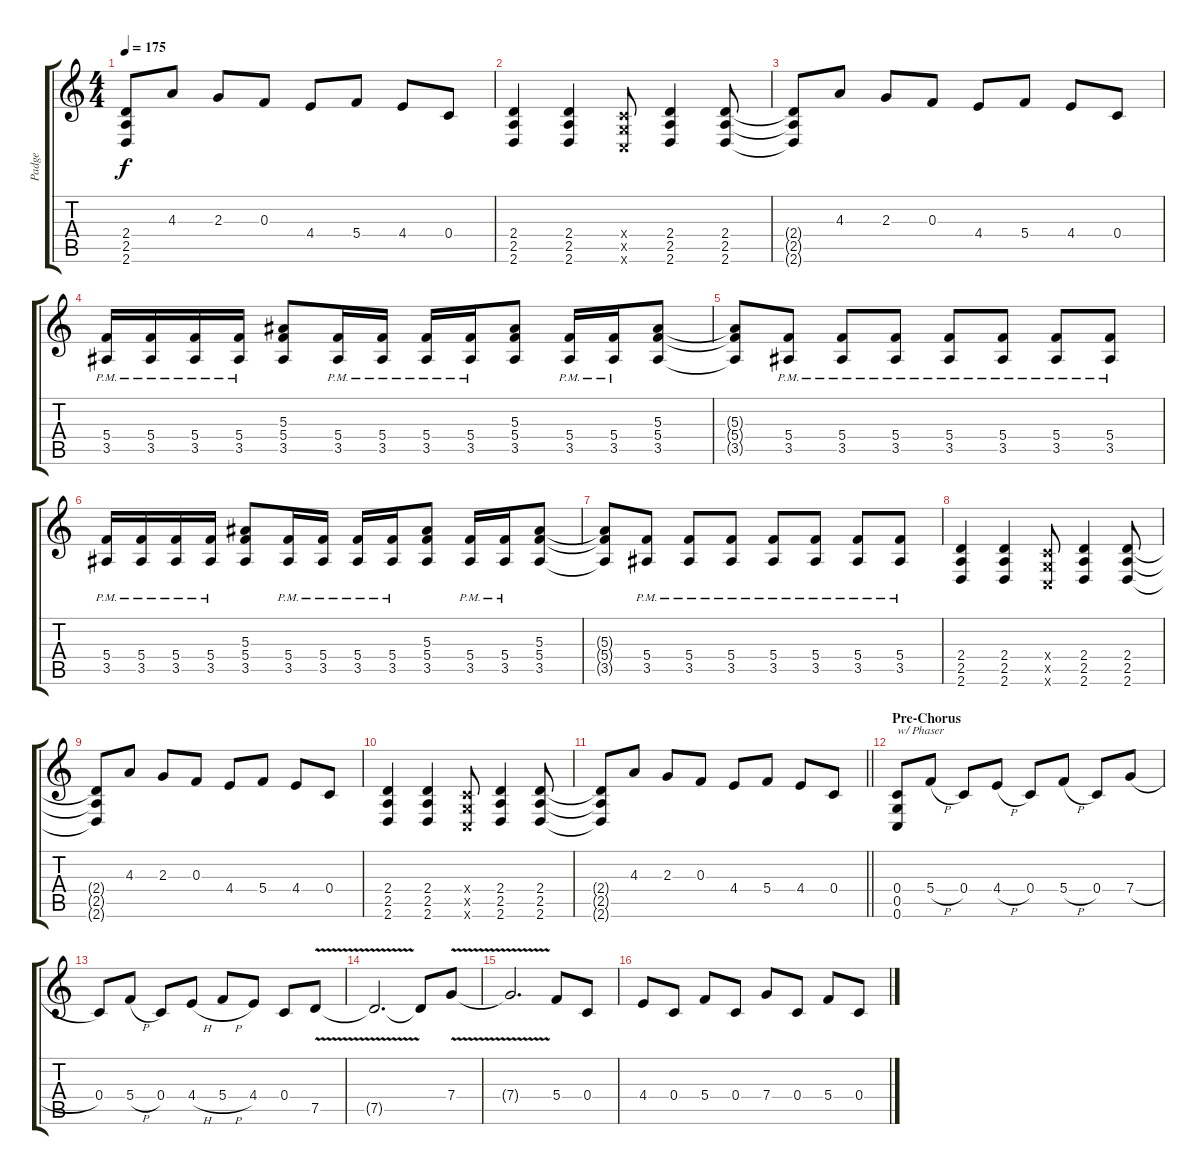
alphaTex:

\track ("Padge" "Padge") {instrument overdrivenguitar}
\staff {score tabs}
\tuning (D4 A3 F3 C3 G2 C2) {hide}
\ts (4 4)
\tempo 175
\clef g2
\ks c
(2.4{t} 2.5{t} 2.6{t}).8{dy f} 4.3.8 2.3.8 0.3.8 4.4.8 5.4.8 4.4.8 0.4.8 |
(2.4 2.5 2.6).4 (2.4 2.5 2.6).4 (0.4{x} 0.5{x} 0.6{x}).8 (2.4 2.5 2.6).4 (2.4 2.5 2.6).8 |
(2.4{t} 2.5{t} 2.6{t}).8 4.3.8 2.3.8 0.3.8 4.4.8 5.4.8 4.4.8 0.4.8 |
(5.4{pm} 3.5{pm}).16 (5.4{pm} 3.5{pm}).16 (5.4{pm} 3.5{pm}).16 (5.4{pm} 3.5{pm}).16 (5.3 5.4 3.5).8 (5.4{pm} 3.5{pm}).16 (5.4{pm} 3.5{pm}).16 (5.4{pm} 3.5{pm}).16 (5.4{pm} 3.5{pm}).16 (5.3 5.4 3.5).8 (5.4{pm} 3.5{pm}).16 (5.4{pm} 3.5).16 (5.3 5.4 3.5).8 |
(5.3{t} 5.4{t} 3.5{t}).8 (5.4{pm} 3.5{pm}).8 (5.4{pm} 3.5{pm}).8 (5.4{pm} 3.5{pm}).8 (5.4{pm} 3.5{pm}).8 (5.4{pm} 3.5{pm}).8 (5.4{pm} 3.5{pm}).8 (5.4{pm} 3.5{pm}).8 |
(5.4{pm} 3.5{pm}).16 (5.4{pm} 3.5{pm}).16 (5.4{pm} 3.5{pm}).16 (5.4{pm} 3.5{pm}).16 (5.3 5.4 3.5).8 (5.4{pm} 3.5{pm}).16 (5.4{pm} 3.5{pm}).16 (5.4{pm} 3.5{pm}).16 (5.4{pm} 3.5{pm}).16 (5.3 5.4 3.5).8 (5.4{pm} 3.5{pm}).16 (5.4{pm} 3.5).16 (5.3 5.4 3.5).8 |
(5.3{t} 5.4{t} 3.5{t}).8 (5.4{pm} 3.5{pm}).8 (5.4{pm} 3.5{pm}).8 (5.4{pm} 3.5{pm}).8 (5.4{pm} 3.5{pm}).8 (5.4{pm} 3.5{pm}).8 (5.4{pm} 3.5{pm}).8 (5.4{pm} 3.5{pm}).8 |
(2.4 2.5 2.6).4 (2.4 2.5 2.6).4 (0.4{x} 0.5{x} 0.6{x}).8 (2.4 2.5 2.6).4 (2.4 2.5 2.6).8 |
(2.4{t} 2.5{t} 2.6{t}).8 4.3.8 2.3.8 0.3.8 4.4.8 5.4.8 4.4.8 0.4.8 |
(2.4 2.5 2.6).4 (2.4 2.5 2.6).4 (0.4{x} 0.5{x} 0.6{x}).8 (2.4 2.5 2.6).4 (2.4 2.5 2.6).8 |
\barLineRight lightlight
(2.4{t} 2.5{t} 2.6{t}).8 4.3.8 2.3.8 0.3.8 4.4.8 5.4.8 4.4.8 0.4.8 |
\section ("" "Pre-Chorus")
(0.4 0.5 0.6).8{txt "w/ Phaser"} 5.4{h}.8 0.4.8 4.4{h}.8 0.4.8 5.4{h}.8 0.4.8 7.4{h}.8 |
0.4.8 5.4{h}.8 0.4.8 4.4{h}.8 5.4{h}.8 4.4.8 0.4.8 7.5{v}.8 |
7.5{t}.2{d} 7.5{t}.8 7.4{v}.8 |
7.4{t}.2{d} 5.4.8 0.4.8 |
4.4.8 0.4.8 5.4.8 0.4.8 7.4.8 0.4.8 5.4.8 0.4.8
